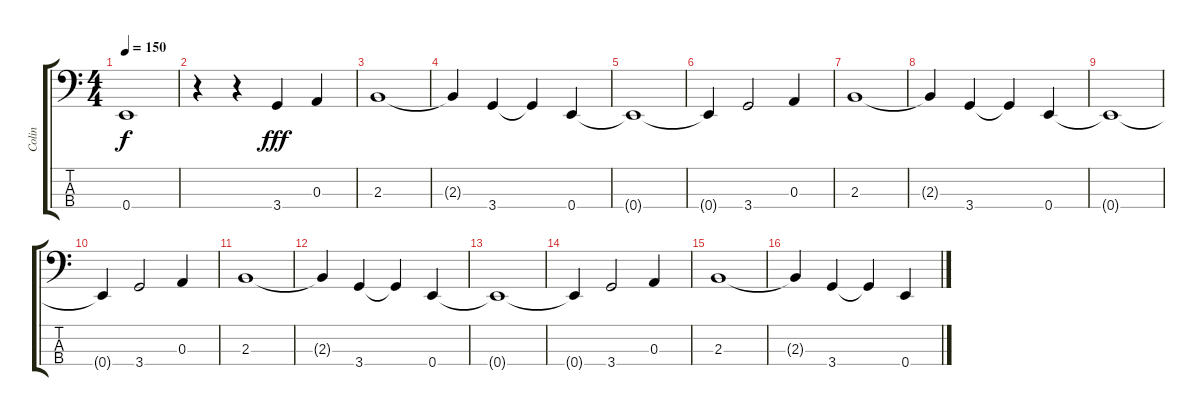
\track ("Colin" "Colin") {instrument electricbassfinger}
\staff {score tabs}
\tuning (G2 D2 A1 E1) {hide}
\ts (4 4)
\tempo 150
\clef f4
\ks c
0.4{t}.1{dy f} |
r.4 r.4 3.4.4{dy fff} 0.3.4 |
2.3.1 |
2.3{t}.4 3.4.4 3.4{t}.4 0.4.4 |
0.4{t}.1 |
0.4{t}.4 3.4.2 0.3.4 |
2.3.1 |
2.3{t}.4 3.4.4 3.4{t}.4 0.4.4 |
0.4{t}.1 |
0.4{t}.4 3.4.2 0.3.4 |
2.3.1 |
2.3{t}.4 3.4.4 3.4{t}.4 0.4.4 |
0.4{t}.1 |
0.4{t}.4 3.4.2 0.3.4 |
2.3.1 |
2.3{t}.4 3.4.4 3.4{t}.4 0.4.4
